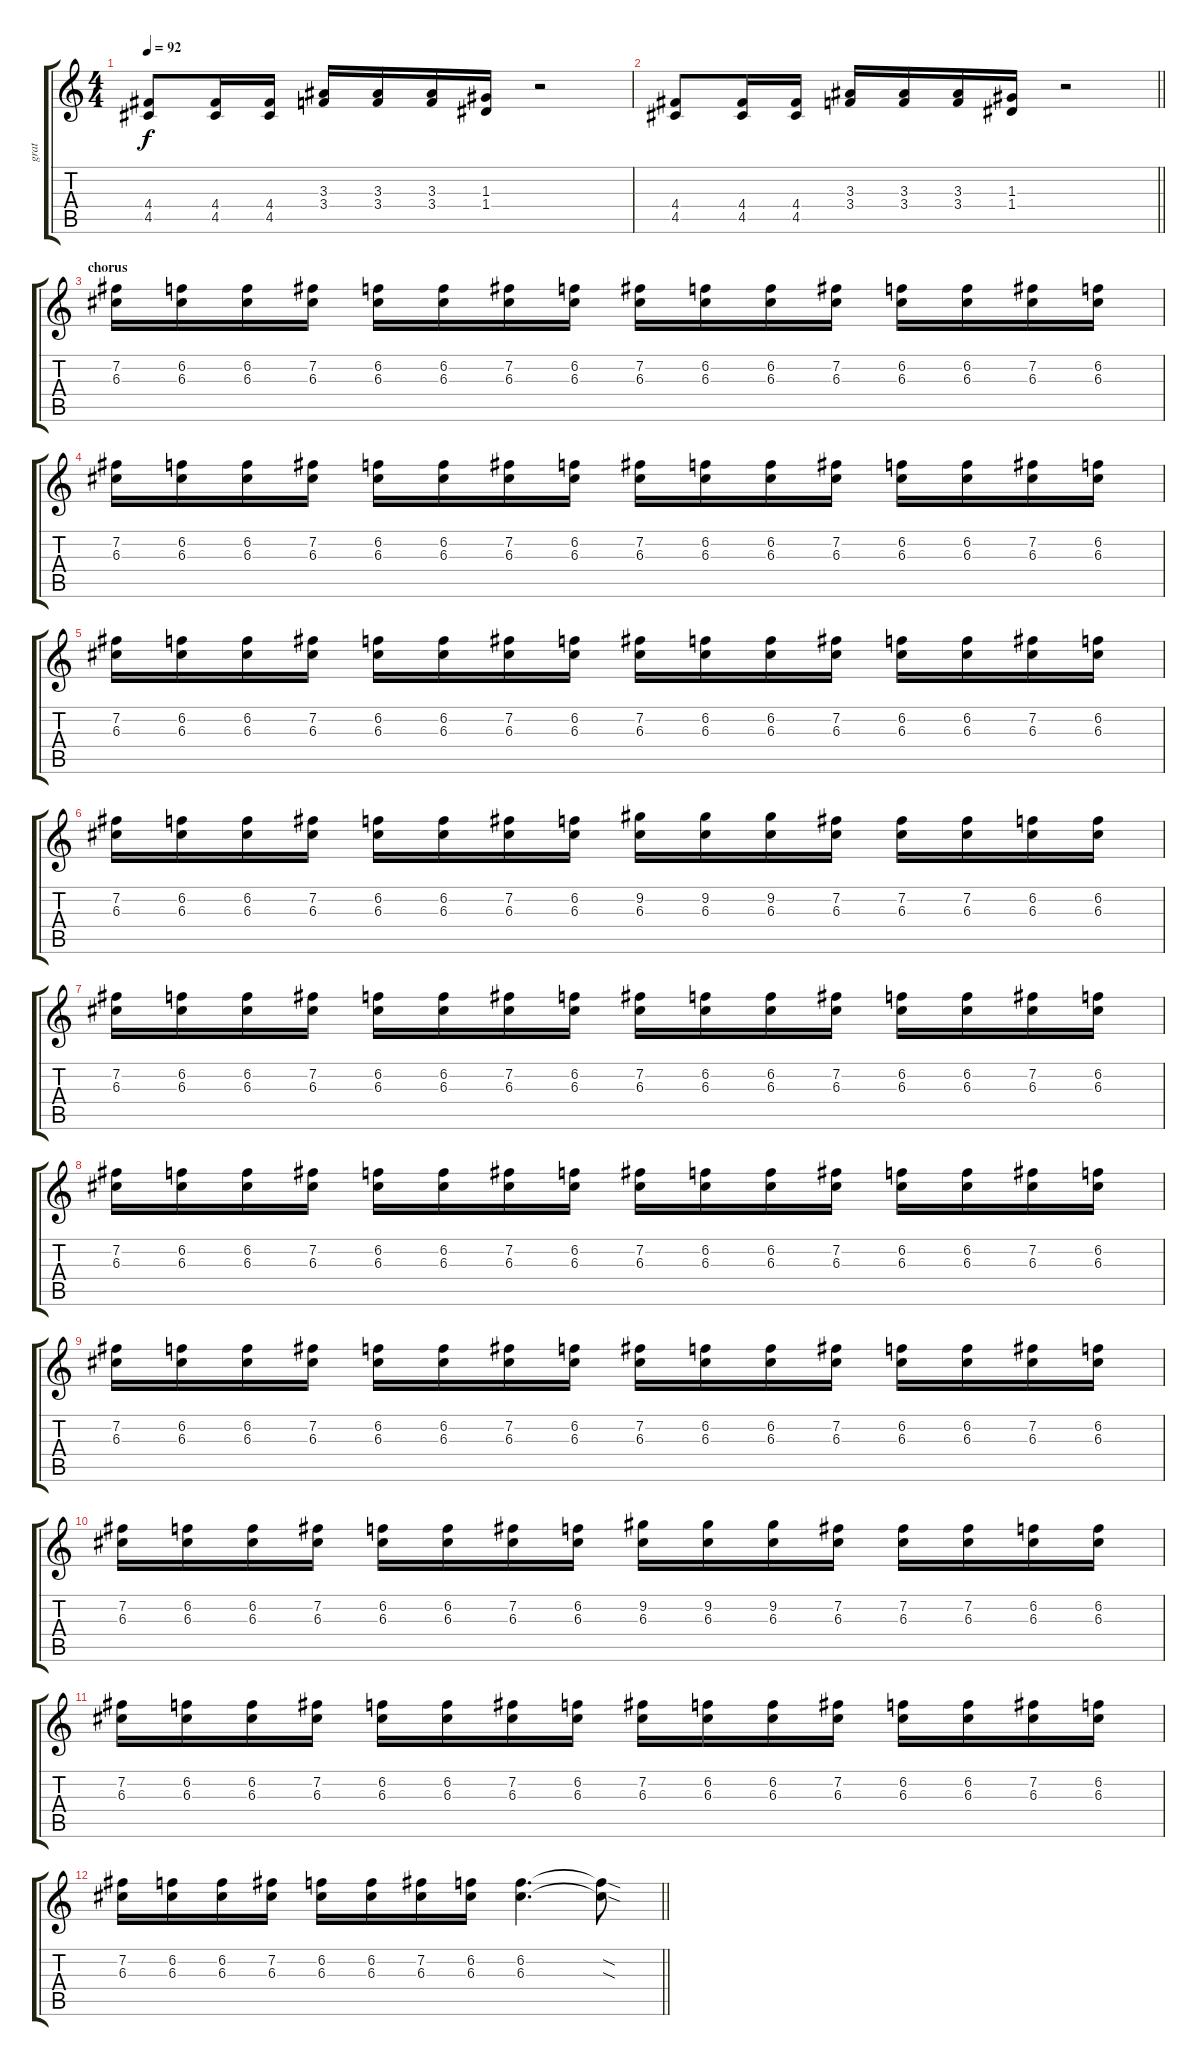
\track ("grat " "grat ") {instrument distortionguitar}
\staff {score tabs}
\tuning (E4 B3 G3 D3 A2 E2) {hide}
\ts (4 4)
\tempo 92
\clef g2
\ks c
(4.4 4.5).8{dy f} (4.4 4.5).16 (4.4 4.5).16 (3.3 3.4).16 (3.3 3.4).16 (3.3 3.4).16 (1.3 1.4).16 r.2 |
\barLineRight lightlight
(4.4 4.5).8 (4.4 4.5).16 (4.4 4.5).16 (3.3 3.4).16 (3.3 3.4).16 (3.3 3.4).16 (1.3 1.4).16 r.2 |
\section ("" "chorus")
(7.2 6.3).16 (6.2 6.3).16 (6.2 6.3).16 (7.2 6.3).16 (6.2 6.3).16 (6.2 6.3).16 (7.2 6.3).16 (6.2 6.3).16 (7.2 6.3).16 (6.2 6.3).16 (6.2 6.3).16 (7.2 6.3).16 (6.2 6.3).16 (6.2 6.3).16 (7.2 6.3).16 (6.2 6.3).16 |
(7.2 6.3).16 (6.2 6.3).16 (6.2 6.3).16 (7.2 6.3).16 (6.2 6.3).16 (6.2 6.3).16 (7.2 6.3).16 (6.2 6.3).16 (7.2 6.3).16 (6.2 6.3).16 (6.2 6.3).16 (7.2 6.3).16 (6.2 6.3).16 (6.2 6.3).16 (7.2 6.3).16 (6.2 6.3).16 |
(7.2 6.3).16 (6.2 6.3).16 (6.2 6.3).16 (7.2 6.3).16 (6.2 6.3).16 (6.2 6.3).16 (7.2 6.3).16 (6.2 6.3).16 (7.2 6.3).16 (6.2 6.3).16 (6.2 6.3).16 (7.2 6.3).16 (6.2 6.3).16 (6.2 6.3).16 (7.2 6.3).16 (6.2 6.3).16 |
(7.2 6.3).16 (6.2 6.3).16 (6.2 6.3).16 (7.2 6.3).16 (6.2 6.3).16 (6.2 6.3).16 (7.2 6.3).16 (6.2 6.3).16 (9.2 6.3).16 (9.2 6.3).16 (9.2 6.3).16 (7.2 6.3).16 (7.2 6.3).16 (7.2 6.3).16 (6.2 6.3).16 (6.2 6.3).16 |
(7.2 6.3).16 (6.2 6.3).16 (6.2 6.3).16 (7.2 6.3).16 (6.2 6.3).16 (6.2 6.3).16 (7.2 6.3).16 (6.2 6.3).16 (7.2 6.3).16 (6.2 6.3).16 (6.2 6.3).16 (7.2 6.3).16 (6.2 6.3).16 (6.2 6.3).16 (7.2 6.3).16 (6.2 6.3).16 |
(7.2 6.3).16 (6.2 6.3).16 (6.2 6.3).16 (7.2 6.3).16 (6.2 6.3).16 (6.2 6.3).16 (7.2 6.3).16 (6.2 6.3).16 (7.2 6.3).16 (6.2 6.3).16 (6.2 6.3).16 (7.2 6.3).16 (6.2 6.3).16 (6.2 6.3).16 (7.2 6.3).16 (6.2 6.3).16 |
(7.2 6.3).16 (6.2 6.3).16 (6.2 6.3).16 (7.2 6.3).16 (6.2 6.3).16 (6.2 6.3).16 (7.2 6.3).16 (6.2 6.3).16 (7.2 6.3).16 (6.2 6.3).16 (6.2 6.3).16 (7.2 6.3).16 (6.2 6.3).16 (6.2 6.3).16 (7.2 6.3).16 (6.2 6.3).16 |
(7.2 6.3).16 (6.2 6.3).16 (6.2 6.3).16 (7.2 6.3).16 (6.2 6.3).16 (6.2 6.3).16 (7.2 6.3).16 (6.2 6.3).16 (9.2 6.3).16 (9.2 6.3).16 (9.2 6.3).16 (7.2 6.3).16 (7.2 6.3).16 (7.2 6.3).16 (6.2 6.3).16 (6.2 6.3).16 |
(7.2 6.3).16 (6.2 6.3).16 (6.2 6.3).16 (7.2 6.3).16 (6.2 6.3).16 (6.2 6.3).16 (7.2 6.3).16 (6.2 6.3).16 (7.2 6.3).16 (6.2 6.3).16 (6.2 6.3).16 (7.2 6.3).16 (6.2 6.3).16 (6.2 6.3).16 (7.2 6.3).16 (6.2 6.3).16 |
\barLineRight lightlight
(7.2 6.3).16 (6.2 6.3).16 (6.2 6.3).16 (7.2 6.3).16 (6.2 6.3).16 (6.2 6.3).16 (7.2 6.3).16 (6.2 6.3).16 (6.2 6.3).4{d} (6.2{sod t} 6.3{sod t}).8
